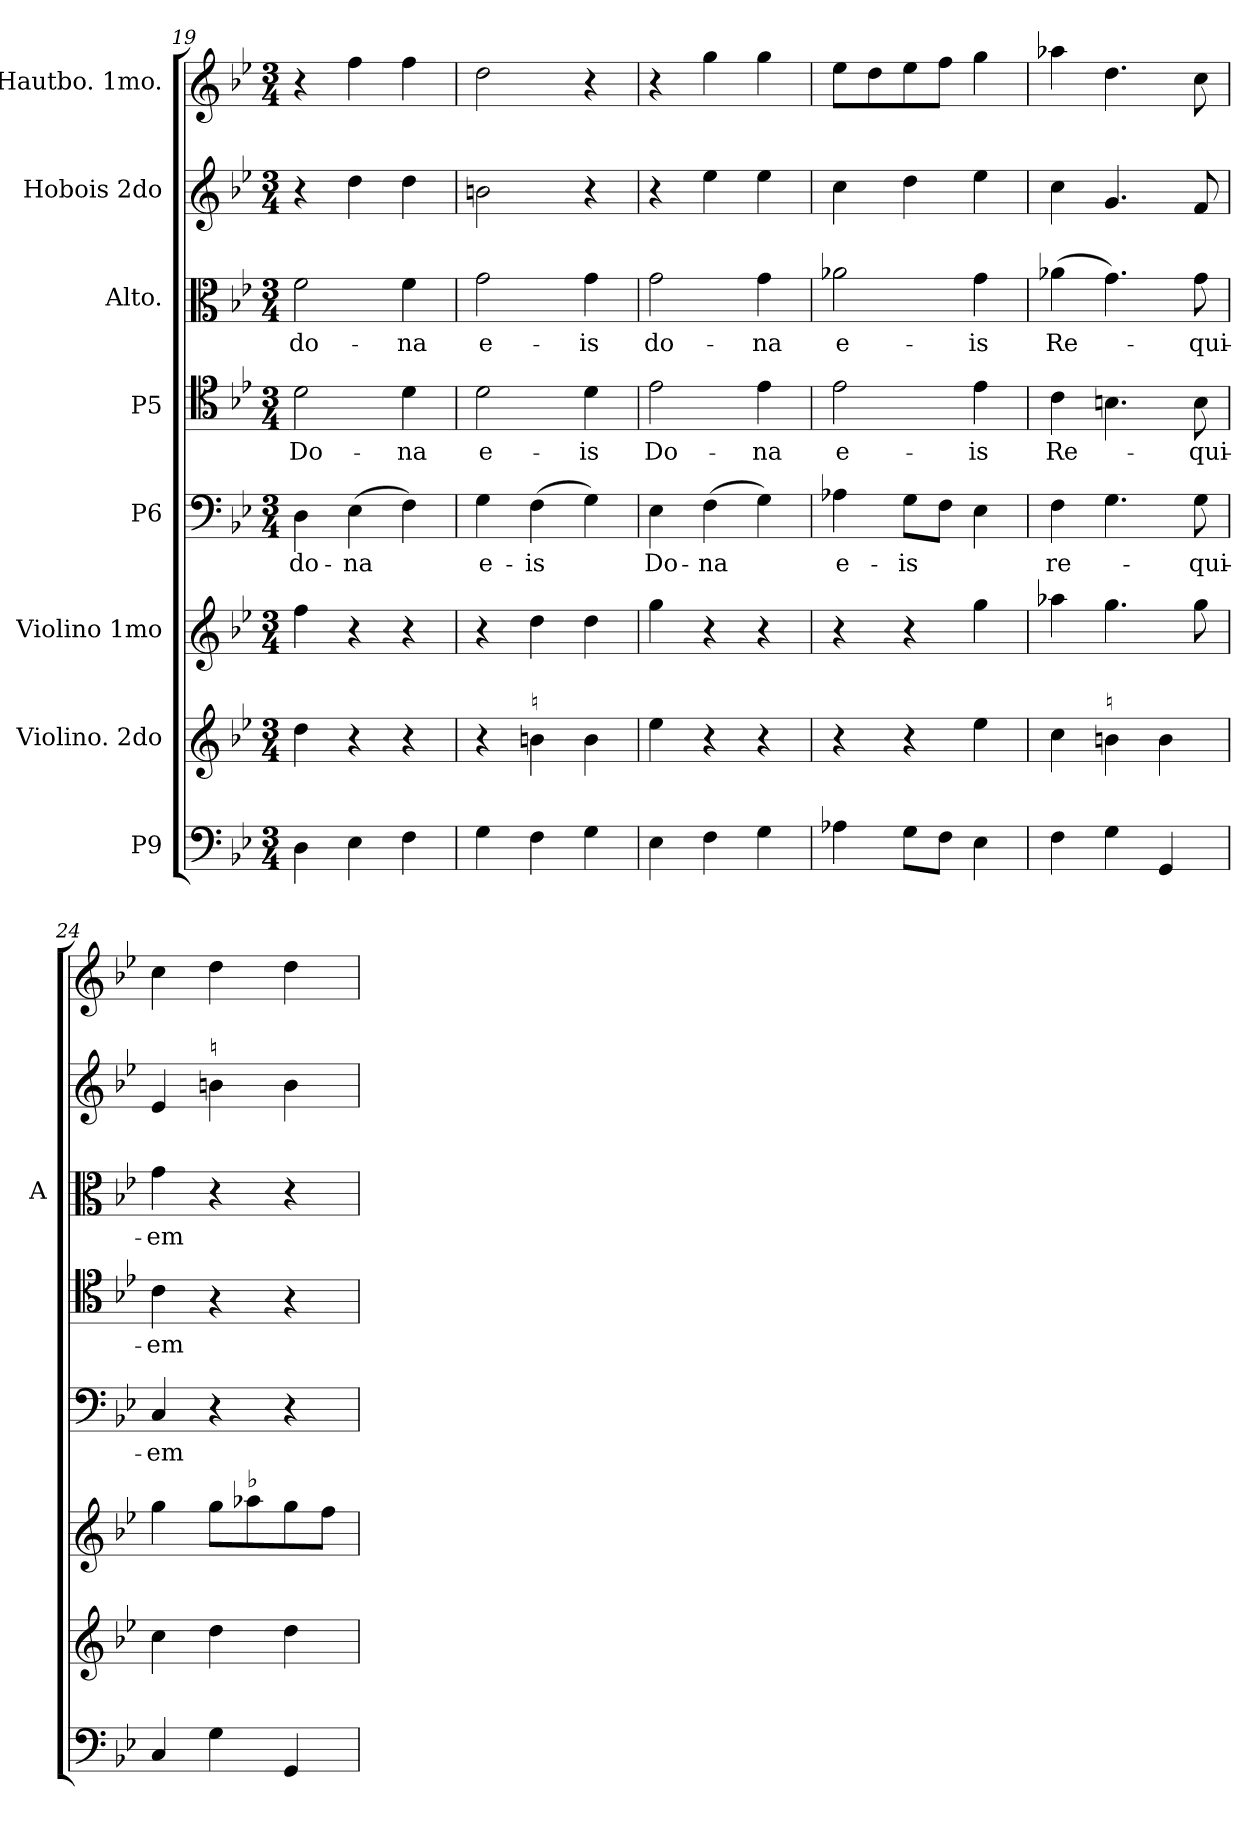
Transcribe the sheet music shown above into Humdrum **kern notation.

**kern	**kern	**kern	**kern	**text	**kern	**text	**kern	**text	**kern	**kern
*part8	*part7	*part6	*part5	*part5	*part4	*part4	*part3	*part3	*part2	*part1
*staff8	*staff7	*staff6	*staff5	*staff5	*staff4	*staff4	*staff3	*staff3	*staff2	*staff1
*I"P9	*I"Violino. 2do	*I"Violino 1mo	*I"P6	*	*I"P5	*	*I"Alto.	*	*I"Hobois 2do	*I"Hautbo. 1mo.
*	*	*	*	*	*	*	*I'A	*	*	*
*clefF4	*clefG2	*clefG2	*clefF4	*	*clefC4	*	*clefC3	*	*clefG2	*clefG2
*k[b-e-]	*k[b-e-]	*k[b-e-]	*k[b-e-]	*	*k[b-e-]	*	*k[b-e-]	*	*k[b-e-]	*k[b-e-]
*B-:	*B-:	*B-:	*B-:	*	*B-:	*	*B-:	*	*B-:	*B-:
*M3/4	*M3/4	*M3/4	*M3/4	*	*M3/4	*	*M3/4	*	*M3/4	*M3/4
=19	=19	=19	=19	=19	=19	=19	=19	=19	=19	=19
!	!	!	!	!	!	!LO:LY:i	!	!LO:LY:i	!	!
4D\	4dd\	4ff\	4D\	do-	2d\	Do-	2f\	do-	4r	4r
4E-\	4r	4r	(4E-\	-na	.	.	.	.	4dd\	4ff\
!	!	!	!	!	!	!LO:LY:i	!	!LO:LY:i	!	!
4F\	4r	4r	4F\)	.	4d\	-na	4f\	-na	4dd\	4ff\
=20	=20	=20	=20	=20	=20	=20	=20	=20	=20	=20
!	!	!	!	!	!	!LO:LY:i	!	!LO:LY:i	!	!
4G\	4r	4r	4G\	e-	2d\	e-	2g\	e-	2bn\	2dd\
!	!LO:TX:a:t=♮	!	!	!	!	!	!	!	!	!
4F\	4bn\	4dd\	(4F\	-is	.	.	.	.	.	.
!	!	!	!	!	!	!LO:LY:i	!	!LO:LY:i	!	!
4G\	4b\	4dd\	4G\)	.	4d\	-is	4g\	-is	4r	4r
=21	=21	=21	=21	=21	=21	=21	=21	=21	=21	=21
!	!	!	!	!	!	!LO:LY:i	!	!	!	!
4E-\	4ee-\	4gg\	4E-\	Do-	2e-\	Do-	2g\	do-	4r	4r
4F\	4r	4r	(4F\	-na	.	.	.	.	4ee-\	4gg\
!	!	!	!	!	!	!LO:LY:i	!	!	!	!
4G\	4r	4r	4G\)	.	4e-\	-na	4g\	-na	4ee-\	4gg\
=22	=22	=22	=22	=22	=22	=22	=22	=22	=22	=22
!	!	!	!	!	!	!LO:LY:i	!	!	!	!
4A-X\	4r	4r	4A-X\	e-	2e-\	e-	2a-X\	e-	4cc\	8ee-\L
.	.	.	.	.	.	.	.	.	.	8dd\
8G\L	4r	4r	8G\L	-is	.	.	.	.	4dd\	8ee-\
8F\J	.	.	8F\J	.	.	.	.	.	.	8ff\J
!	!	!	!	!	!	!LO:LY:i	!	!	!	!
4E-\	4ee-\	4gg\	4E-\	.	4e-\	-is	4g\	-is	4ee-\	4gg\
=23	=23	=23	=23	=23	=23	=23	=23	=23	=23	=23
4F\	4cc\	4aa-X\	4F\	re-	4c\	Re-	(4a-X\	Re-	4cc\	4aa-X\
!	!LO:TX:a:t=♮	!	!	!	!	!	!	!	!	!
4G\	4bn\	4.gg\	4.G\	.	4.Bn\	.	4.g\)	.	4.g/	4.dd\
4GG/	4b\	.	.	.	.	.	.	.	.	.
.	.	8gg\	8G\	-qui-	8B\	-qui-	8g\	-qui-	8f/	8cc\
=24	=24	=24	=24	=24	=24	=24	=24	=24	=24	=24
4C/	4cc\	4gg\	4C/	-em	4c\	-em	4g\	-em	4e-/	4cc\
!	!	!	!	!	!	!	!	!	!LO:TX:a:t=♮	!
4G\	4dd\	8gg\L	4r	.	4r	.	4r	.	4bn\	4dd\
!	!	!LO:TX:a:t=♭	!	!	!	!	!	!	!	!
.	.	8aa-X\	.	.	.	.	.	.	.	.
4GG/	4dd\	8gg\	4r	.	4r	.	4r	.	4b\	4dd\
.	.	8ff\J	.	.	.	.	.	.	.	.
=	=	=	=	=	=	=	=	=	=	=
*-	*-	*-	*-	*-	*-	*-	*-	*-	*-	*-
